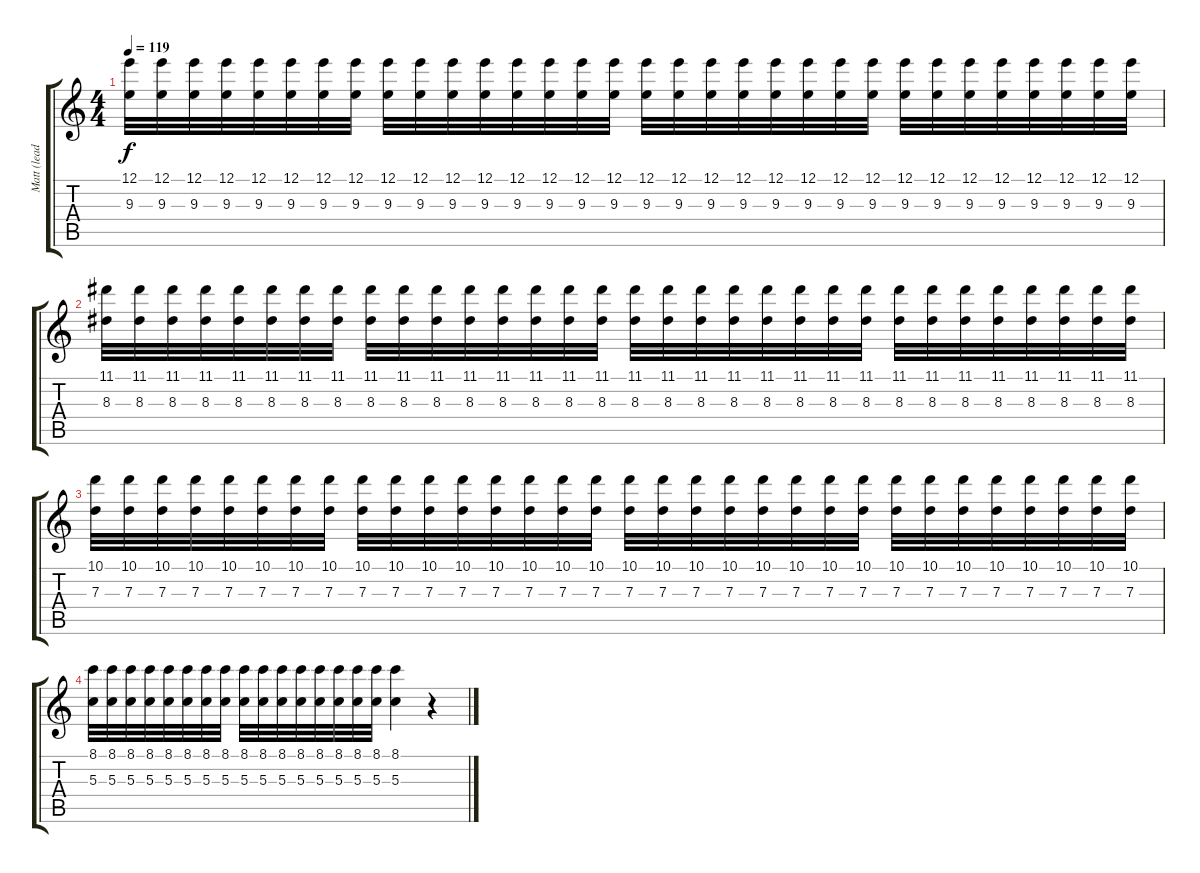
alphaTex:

\track ("Matt (lead) effect 3" "Matt (lead") {instrument overdrivenguitar}
\staff {score tabs}
\tuning (E4 B3 G3 D3 A2 E2) {hide}
\ts (4 4)
\tempo 119
\clef g2
\ks c
(12.1 9.3).32{dy f} (12.1 9.3).32 (12.1 9.3).32 (12.1 9.3).32 (12.1 9.3).32 (12.1 9.3).32 (12.1 9.3).32 (12.1 9.3).32 (12.1 9.3).32 (12.1 9.3).32 (12.1 9.3).32 (12.1 9.3).32 (12.1 9.3).32 (12.1 9.3).32 (12.1 9.3).32 (12.1 9.3).32 (12.1 9.3).32 (12.1 9.3).32 (12.1 9.3).32 (12.1 9.3).32 (12.1 9.3).32 (12.1 9.3).32 (12.1 9.3).32 (12.1 9.3).32 (12.1 9.3).32 (12.1 9.3).32 (12.1 9.3).32 (12.1 9.3).32 (12.1 9.3).32 (12.1 9.3).32 (12.1 9.3).32 (12.1 9.3).32 |
(11.1 8.3).32 (11.1 8.3).32 (11.1 8.3).32 (11.1 8.3).32 (11.1 8.3).32 (11.1 8.3).32 (11.1 8.3).32 (11.1 8.3).32 (11.1 8.3).32 (11.1 8.3).32 (11.1 8.3).32 (11.1 8.3).32 (11.1 8.3).32 (11.1 8.3).32 (11.1 8.3).32 (11.1 8.3).32 (11.1 8.3).32 (11.1 8.3).32 (11.1 8.3).32 (11.1 8.3).32 (11.1 8.3).32 (11.1 8.3).32 (11.1 8.3).32 (11.1 8.3).32 (11.1 8.3).32 (11.1 8.3).32 (11.1 8.3).32 (11.1 8.3).32 (11.1 8.3).32 (11.1 8.3).32 (11.1 8.3).32 (11.1 8.3).32 |
(10.1 7.3).32 (10.1 7.3).32 (10.1 7.3).32 (10.1 7.3).32 (10.1 7.3).32 (10.1 7.3).32 (10.1 7.3).32 (10.1 7.3).32 (10.1 7.3).32 (10.1 7.3).32 (10.1 7.3).32 (10.1 7.3).32 (10.1 7.3).32 (10.1 7.3).32 (10.1 7.3).32 (10.1 7.3).32 (10.1 7.3).32 (10.1 7.3).32 (10.1 7.3).32 (10.1 7.3).32 (10.1 7.3).32 (10.1 7.3).32 (10.1 7.3).32 (10.1 7.3).32 (10.1 7.3).32 (10.1 7.3).32 (10.1 7.3).32 (10.1 7.3).32 (10.1 7.3).32 (10.1 7.3).32 (10.1 7.3).32 (10.1 7.3).32 |
(8.1 5.3).32 (8.1 5.3).32 (8.1 5.3).32 (8.1 5.3).32 (8.1 5.3).32 (8.1 5.3).32 (8.1 5.3).32 (8.1 5.3).32 (8.1 5.3).32 (8.1 5.3).32 (8.1 5.3).32 (8.1 5.3).32 (8.1 5.3).32 (8.1 5.3).32 (8.1 5.3).32 (8.1 5.3).32 (8.1 5.3).4 r.4
